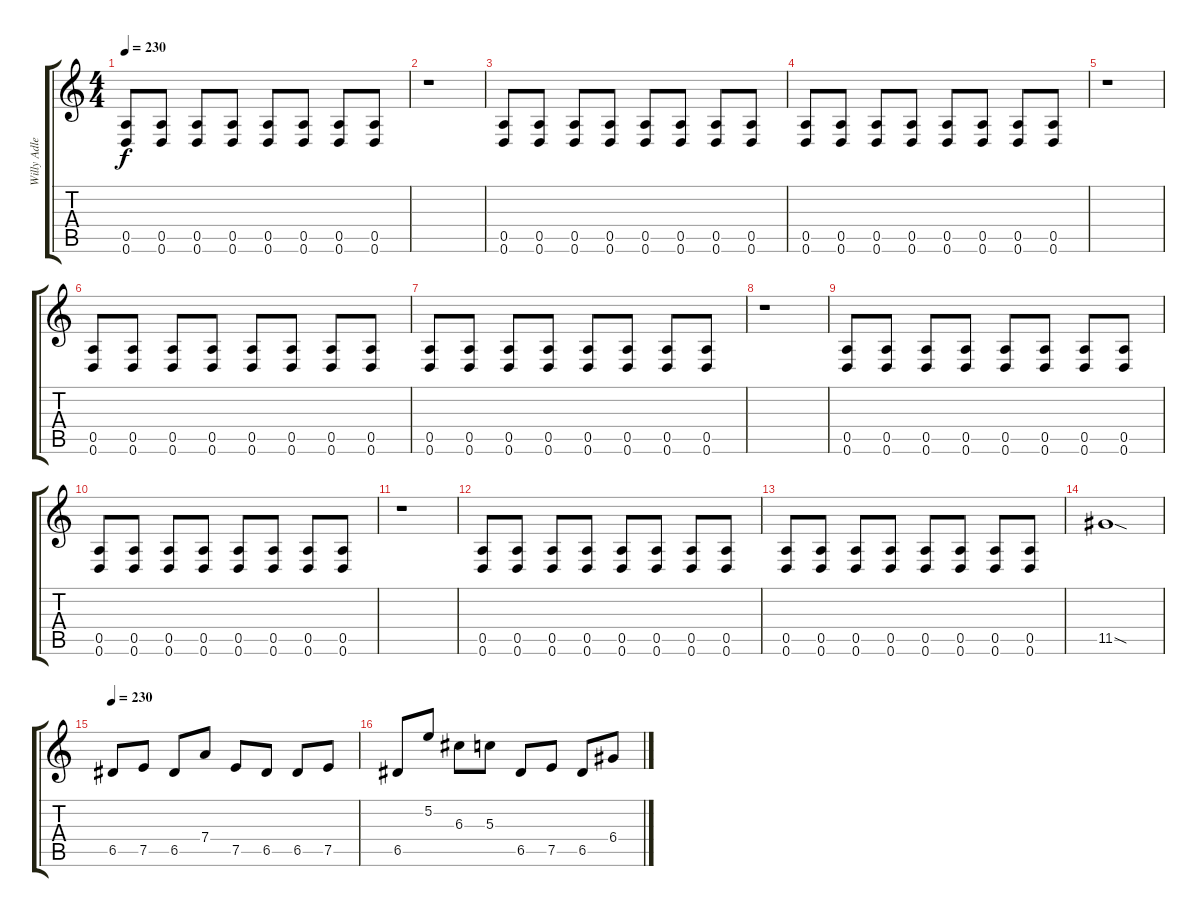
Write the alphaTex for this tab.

\track ("Willy Adler" "Willy Adle") {instrument distortionguitar}
\staff {score tabs}
\tuning (E4 B3 G3 D3 A2 D2) {hide}
\ts (4 4)
\tempo 230
\clef g2
\ks c
(0.5 0.6).8{dy f} (0.5 0.6).8 (0.5 0.6).8 (0.5 0.6).8 (0.5 0.6).8 (0.5 0.6).8 (0.5 0.6).8 (0.5 0.6).8 |
r.1 |
(0.5 0.6).8 (0.5 0.6).8 (0.5 0.6).8 (0.5 0.6).8 (0.5 0.6).8 (0.5 0.6).8 (0.5 0.6).8 (0.5 0.6).8 |
(0.5 0.6).8 (0.5 0.6).8 (0.5 0.6).8 (0.5 0.6).8 (0.5 0.6).8 (0.5 0.6).8 (0.5 0.6).8 (0.5 0.6).8 |
r.1 |
(0.5 0.6).8 (0.5 0.6).8 (0.5 0.6).8 (0.5 0.6).8 (0.5 0.6).8 (0.5 0.6).8 (0.5 0.6).8 (0.5 0.6).8 |
(0.5 0.6).8 (0.5 0.6).8 (0.5 0.6).8 (0.5 0.6).8 (0.5 0.6).8 (0.5 0.6).8 (0.5 0.6).8 (0.5 0.6).8 |
r.1 |
(0.5 0.6).8 (0.5 0.6).8 (0.5 0.6).8 (0.5 0.6).8 (0.5 0.6).8 (0.5 0.6).8 (0.5 0.6).8 (0.5 0.6).8 |
(0.5 0.6).8 (0.5 0.6).8 (0.5 0.6).8 (0.5 0.6).8 (0.5 0.6).8 (0.5 0.6).8 (0.5 0.6).8 (0.5 0.6).8 |
r.1 |
(0.5 0.6).8 (0.5 0.6).8 (0.5 0.6).8 (0.5 0.6).8 (0.5 0.6).8 (0.5 0.6).8 (0.5 0.6).8 (0.5 0.6).8 |
(0.5 0.6).8 (0.5 0.6).8 (0.5 0.6).8 (0.5 0.6).8 (0.5 0.6).8 (0.5 0.6).8 (0.5 0.6).8 (0.5 0.6).8 |
11.5{sod}.1 |
\tempo 230
6.5.8 7.5.8 6.5.8 7.4.8 7.5.8 6.5.8 6.5.8 7.5.8 |
6.5.8 5.2.8 6.3.8 5.3.8 6.5.8 7.5.8 6.5.8 6.4.8
